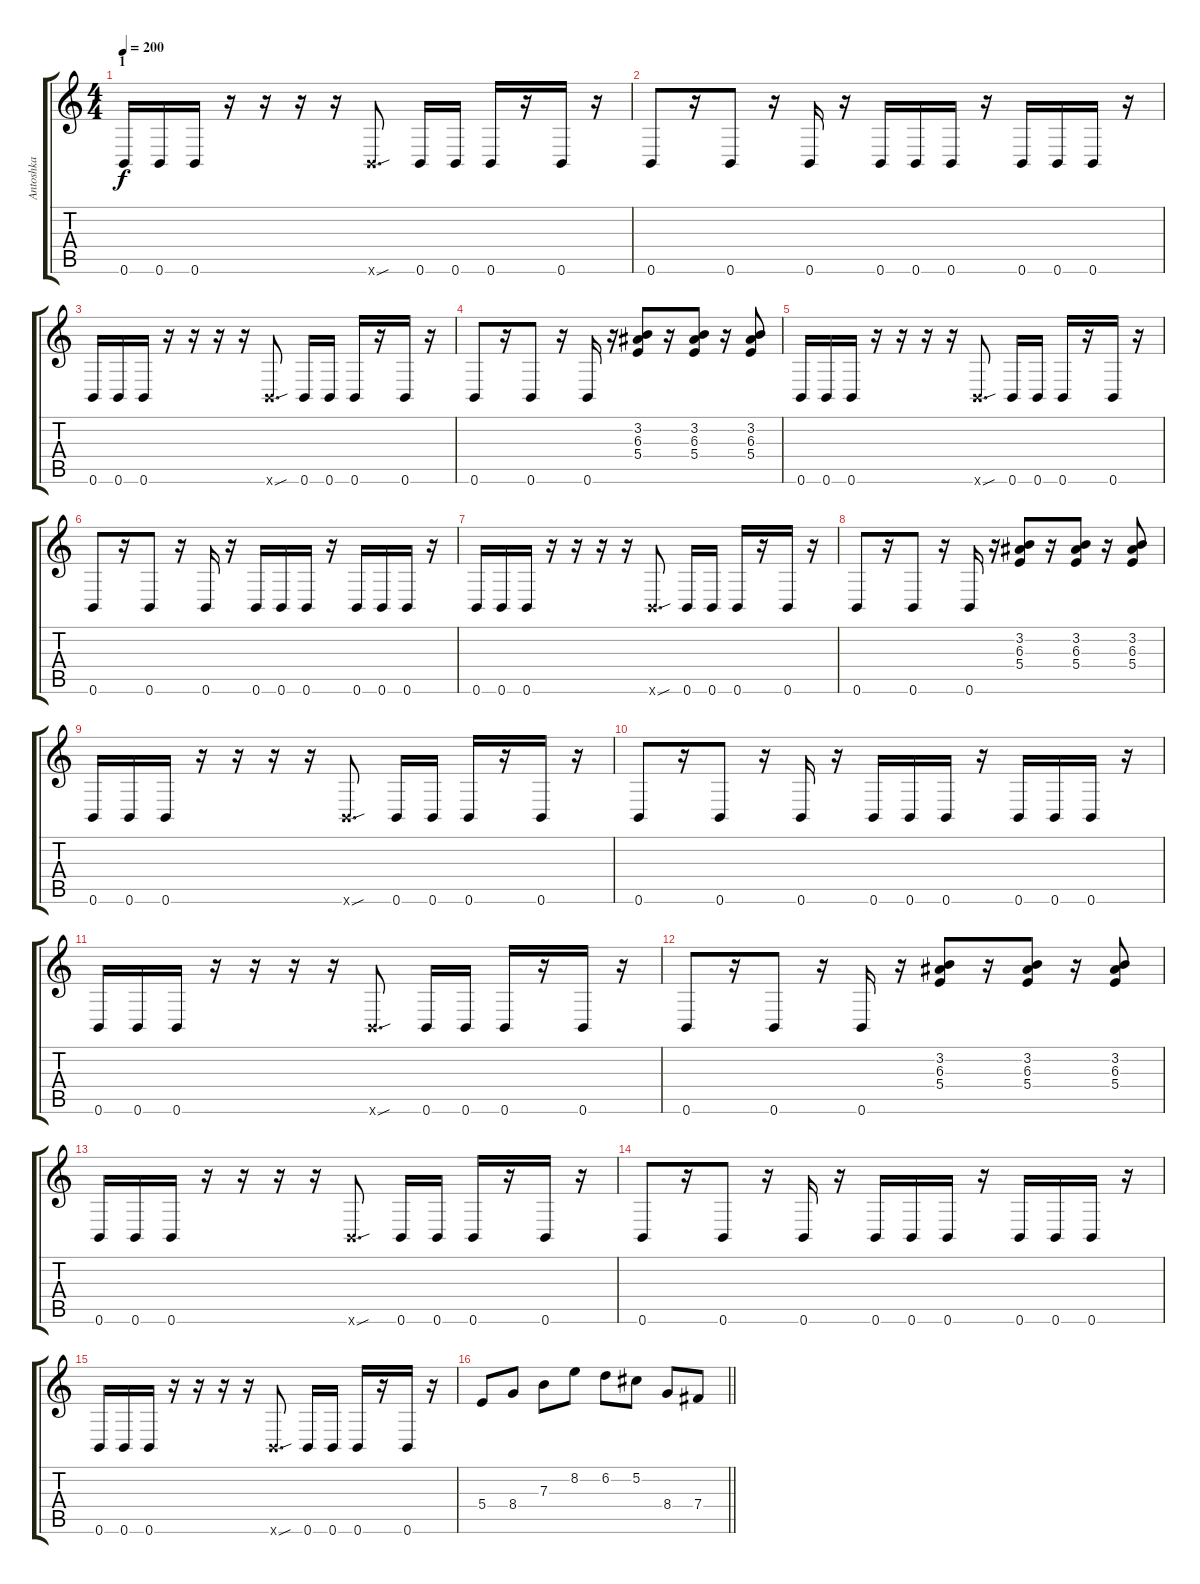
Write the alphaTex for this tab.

\track ("Antoshka" "Antoshka") {instrument distortionguitar}
\staff {score tabs}
\tuning (Db4 Ab3 E3 B2 Gb2 B1) {hide}
\ts (4 4)
\section ("" "1")
\tempo 200
\clef g2
\ks c
0.6.16{dy f instrument distortionguitar} 0.6.16 0.6.16 r.16 r.16 r.16 r.16 0.6{sou x}.8{d} 0.6.16 0.6.16 0.6.16 r.16 0.6.16 r.16 |
0.6.8 r.16 0.6.8 r.16 0.6.16 r.16 0.6.16 0.6.16 0.6.16 r.16 0.6.16 0.6.16 0.6.16 r.16 |
0.6.16 0.6.16 0.6.16 r.16 r.16 r.16 r.16 0.6{sou x}.8{d} 0.6.16 0.6.16 0.6.16 r.16 0.6.16 r.16 |
0.6.8 r.16 0.6.8 r.16 0.6.16 r.16 (3.2 6.3 5.4).8 r.16 (3.2 6.3 5.4).8 r.16 (3.2 6.3 5.4).8 |
0.6.16 0.6.16 0.6.16 r.16 r.16 r.16 r.16 0.6{sou x}.8{d} 0.6.16 0.6.16 0.6.16 r.16 0.6.16 r.16 |
0.6.8 r.16 0.6.8 r.16 0.6.16 r.16 0.6.16 0.6.16 0.6.16 r.16 0.6.16 0.6.16 0.6.16 r.16 |
0.6.16 0.6.16 0.6.16 r.16 r.16 r.16 r.16 0.6{sou x}.8{d} 0.6.16 0.6.16 0.6.16 r.16 0.6.16 r.16 |
0.6.8 r.16 0.6.8 r.16 0.6.16 r.16 (3.2 6.3 5.4).8 r.16 (3.2 6.3 5.4).8 r.16 (3.2 6.3 5.4).8 |
0.6.16 0.6.16 0.6.16 r.16 r.16 r.16 r.16 0.6{sou x}.8{d} 0.6.16 0.6.16 0.6.16 r.16 0.6.16 r.16 |
0.6.8 r.16 0.6.8 r.16 0.6.16 r.16 0.6.16 0.6.16 0.6.16 r.16 0.6.16 0.6.16 0.6.16 r.16 |
0.6.16 0.6.16 0.6.16 r.16 r.16 r.16 r.16 0.6{sou x}.8{d} 0.6.16 0.6.16 0.6.16 r.16 0.6.16 r.16 |
0.6.8 r.16 0.6.8 r.16 0.6.16 r.16 (3.2 6.3 5.4).8 r.16 (3.2 6.3 5.4).8 r.16 (3.2 6.3 5.4).8 |
0.6.16 0.6.16 0.6.16 r.16 r.16 r.16 r.16 0.6{sou x}.8{d} 0.6.16 0.6.16 0.6.16 r.16 0.6.16 r.16 |
0.6.8 r.16 0.6.8 r.16 0.6.16 r.16 0.6.16 0.6.16 0.6.16 r.16 0.6.16 0.6.16 0.6.16 r.16 |
0.6.16 0.6.16 0.6.16 r.16 r.16 r.16 r.16 0.6{sou x}.8{d} 0.6.16 0.6.16 0.6.16 r.16 0.6.16 r.16 |
\barLineRight lightlight
5.4.8 8.4.8 7.3.8 8.2.8 6.2.8 5.2.8 8.4.8 7.4.8
